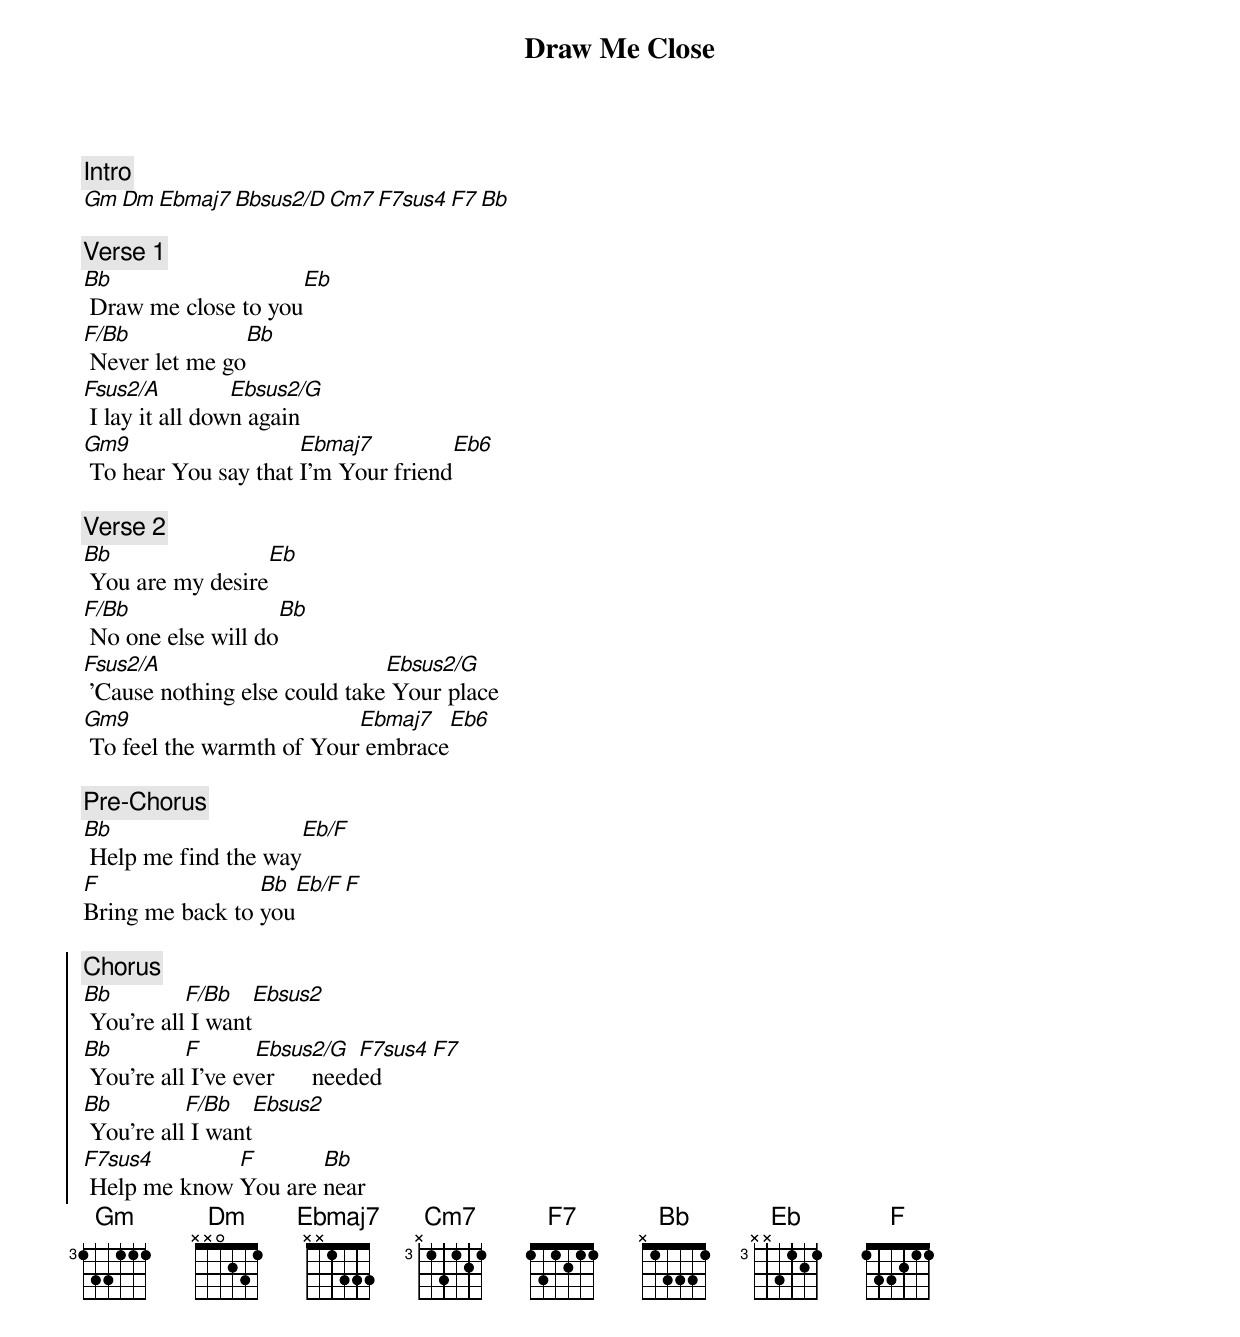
{title: Draw Me Close}
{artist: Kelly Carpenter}
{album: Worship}

{define: Bbsus2/D frets 3 2 1 3 fingers 3 2 1 4}
{define: F/Bb frets 2 0 1 1 fingers 2 0 1 1}
{define: Gm9 frets 2 2 3 1 fingers 2 2 3 1}
{define: Fsus2/A frets 0 0 1 0 fingers 0 0 1 0}
{define: Ebsus2/G frets 0 3 1 1 fingers 0 3 1 1}
{define: Eb/F frets 3 5 3 6 fingers 1 3 1 4 add: string 2 fret 3 finger 1 add: string 4 fret 3 finger 1}

{comment: Intro}
[Gm][Dm][Ebmaj7][Bbsus2/D][Cm7][F7sus4][F7][Bb]

{comment: Verse 1}
[Bb] Draw me close to you[Eb]
[F/Bb] Never let me go[Bb]
[Fsus2/A] I lay it all dow[Ebsus2/G]n again
[Gm9] To hear You say that [Ebmaj7]I'm Your friend[Eb6]

{comment: Verse 2}
[Bb] You are my desire[Eb]
[F/Bb] No one else will do[Bb]
[Fsus2/A] 'Cause nothing else could take[Ebsus2/G] Your place
[Gm9] To feel the warmth of Your[Ebmaj7] embrace[Eb6]

{comment: Pre-Chorus}
[Bb] Help me find the way[Eb/F]
[F]Bring me back to [Bb]you[Eb/F][F]

{start_of_chorus}
{comment: Chorus}
[Bb] You're all[F/Bb] I want[Ebsus2]
[Bb] You're all[F] I've ev[Ebsus2/G]er      need[F7sus4]ed        [F7]
[Bb] You're all[F/Bb] I want[Ebsus2]
[F7sus4] Help me know [F]You are [Bb]near
{end_of_chorus}
